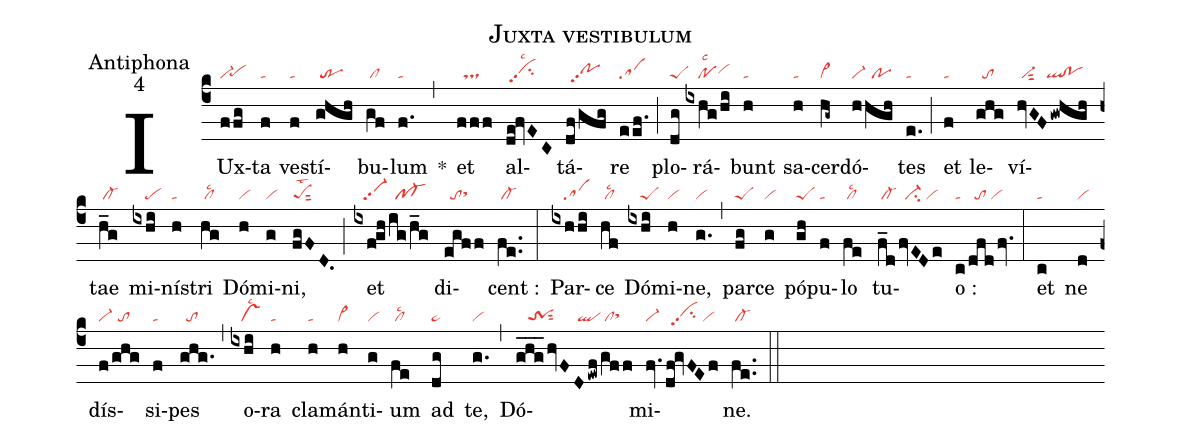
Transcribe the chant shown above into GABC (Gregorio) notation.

name:Juxta vestibulum;
office-part:Antiphona;
mode:4;
nabc-lines:1;
%%
(c4) IUx(ffg|vi-`pehg)ta(f|ta) ve(f|ta)stí(ghgh|/tr)bu(gf|/cl)lum(f.|ta) *(,)
et(fff|//ts) al(de!fvEC|/vihhpp2su2lsc2)tá(df/gfg|//pohhpp2)re(eef.|sa) (;)
plo(dg|peS)rá(ixhg/hi|////polsc2vihh)bunt(h|ta) sa(h|ta)cer(hg~|vi>)dó(h|vi-|hgh|//po)tes(e.|ta) (;)
et(f|ta) le(ghg|//to)ví(hvGF|/vi-sut2|gwhgh|`ql!po)tae(h_g|/cl-)
mi(ixhi|////pe)ní(h|ta)stri(hg|/cllsc2) Dó(h|vi)mi(g|vi)ni,(fgFD.|peSsut2lst2) (;)
et(ixfgh|///vi-pp2|/ig/h_g|//pf-) di(egff|//tosthh)cent :(fe..|/cl-) (:)
Par(ixhhi|////sa)ce(hf|/cllsc2) Dó(ixhi|////peS)mi(h|vi)ne,(g.|vi) (,)
par(fg|peS)ce(g|vi) pó(gh|peS)pu(f|ta)lo(fe|/cllsc2) tu(f_d|/cl-|fvEDe|//ci-/vi)o :(c|ta|/dfdfv.|//to/vi) (:)
et(c|ta) ne(d|vi) dís(f|vi-|/ghg|//to)si(f|ta)pes(ghg.|//to) (,)
o(ixhi|///vslsc2)ra(h|ta) cla(h|ta)mán(h|vi>)ti(g|vi)um(fe|/cllsc2) ad(dg|pe~) te,(g.|vi) (,)
Dó(ghg___hvFD|///trSsut2|ewf|```ql|/gff|/clsthh)mi(fv.|vi-|df!gvFEf|//vihhpp2su2/vi)ne.(fe..|/cl-) (::)
